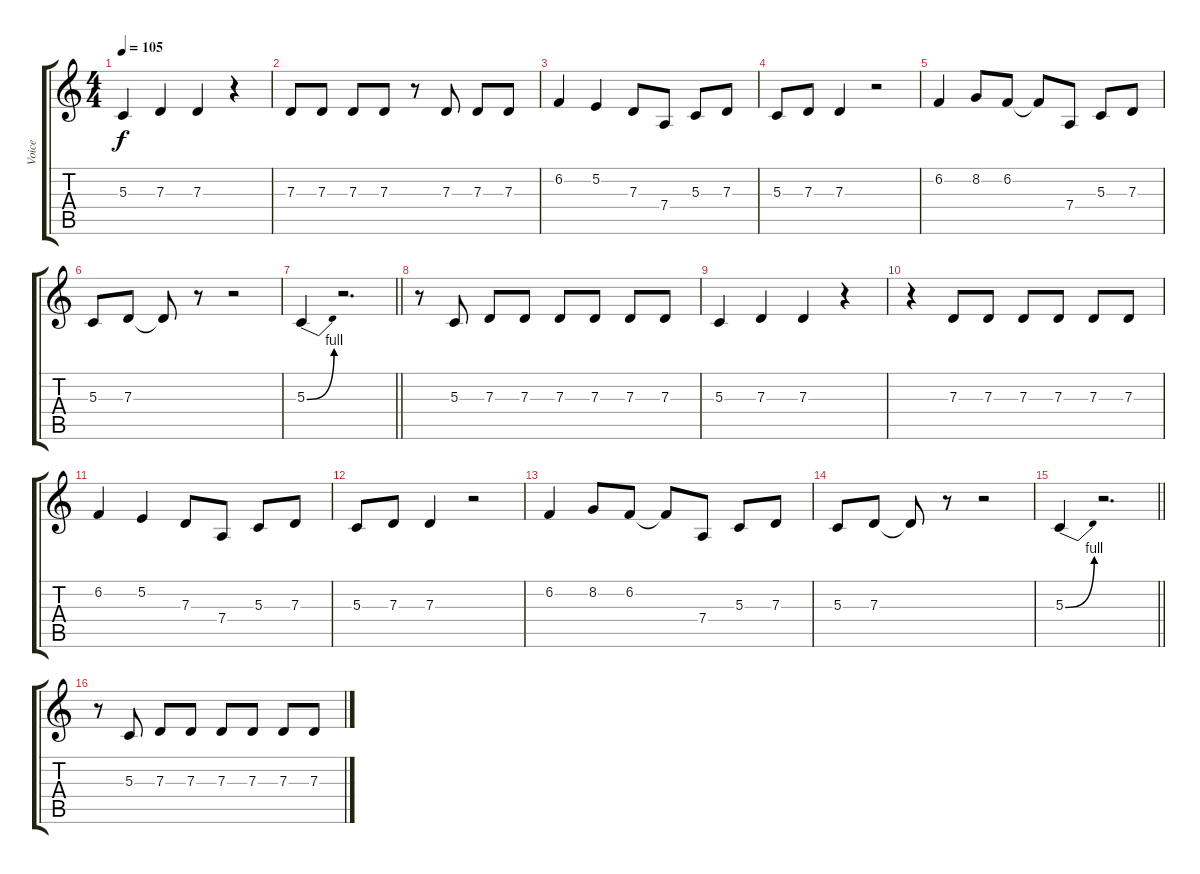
\track ("Voice" "Voice") {instrument harmonica}
\staff {score tabs}
\tuning (E4 B3 G3 D3 A2 E2) {hide}
\ts (4 4)
\tempo 105
\clef g2
\ks c
5.3.4{dy f} 7.3.4 7.3.4 r.4 |
7.3.8 7.3.8 7.3.8 7.3.8 r.8 7.3.8 7.3.8 7.3.8 |
6.2.4 5.2.4 7.3.8 7.4.8 5.3.8 7.3.8 |
5.3.8 7.3.8 7.3.4 r.2 |
6.2.4 8.2.8 6.2.8 6.2{t}.8 7.4.8 5.3.8 7.3.8 |
5.3.8 7.3.8 7.3{t}.8 r.8 r.2 |
\barLineRight lightlight
5.3{be (bend 0 0 60 4)}.4 r.2{d} |
r.8 5.3.8 7.3.8 7.3.8 7.3.8 7.3.8 7.3.8 7.3.8 |
5.3.4 7.3.4 7.3.4 r.4 |
r.4 7.3.8 7.3.8 7.3.8 7.3.8 7.3.8 7.3.8 |
6.2.4 5.2.4 7.3.8 7.4.8 5.3.8 7.3.8 |
5.3.8 7.3.8 7.3.4 r.2 |
6.2.4 8.2.8 6.2.8 6.2{t}.8 7.4.8 5.3.8 7.3.8 |
5.3.8 7.3.8 7.3{t}.8 r.8 r.2 |
\barLineRight lightlight
5.3{be (bend 0 0 60 4)}.4 r.2{d} |
r.8 5.3.8 7.3.8 7.3.8 7.3.8 7.3.8 7.3.8 7.3.8
